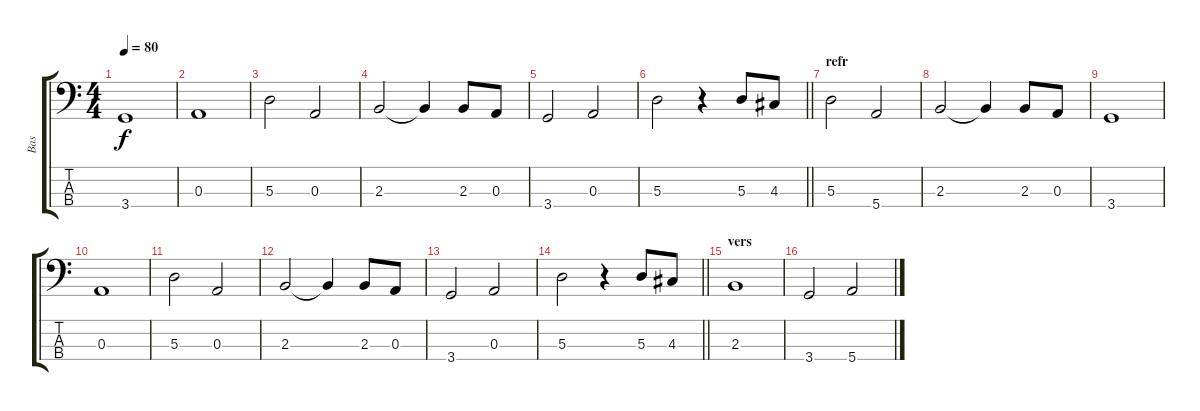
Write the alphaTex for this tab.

\track ("Bas" "Bas") {instrument electricbasspick}
\staff {score tabs}
\tuning (G2 D2 A1 E1) {hide}
\ts (4 4)
\tempo 80
\clef f4
\ks c
3.4.1{dy f} |
0.3.1 |
5.3.2 0.3.2 |
2.3.2 2.3{t}.4 2.3.8 0.3.8 |
3.4.2 0.3.2 |
\barLineRight lightlight
5.3.2 r.4 5.3.8 4.3.8 |
\section ("" "refr")
5.3.2 5.4.2 |
2.3.2 2.3{t}.4 2.3.8 0.3.8 |
3.4.1 |
0.3.1 |
5.3.2 0.3.2 |
2.3.2 2.3{t}.4 2.3.8 0.3.8 |
3.4.2 0.3.2 |
\barLineRight lightlight
5.3.2 r.4 5.3.8 4.3.8 |
\section ("" "vers")
2.3.1 |
3.4.2 5.4.2
